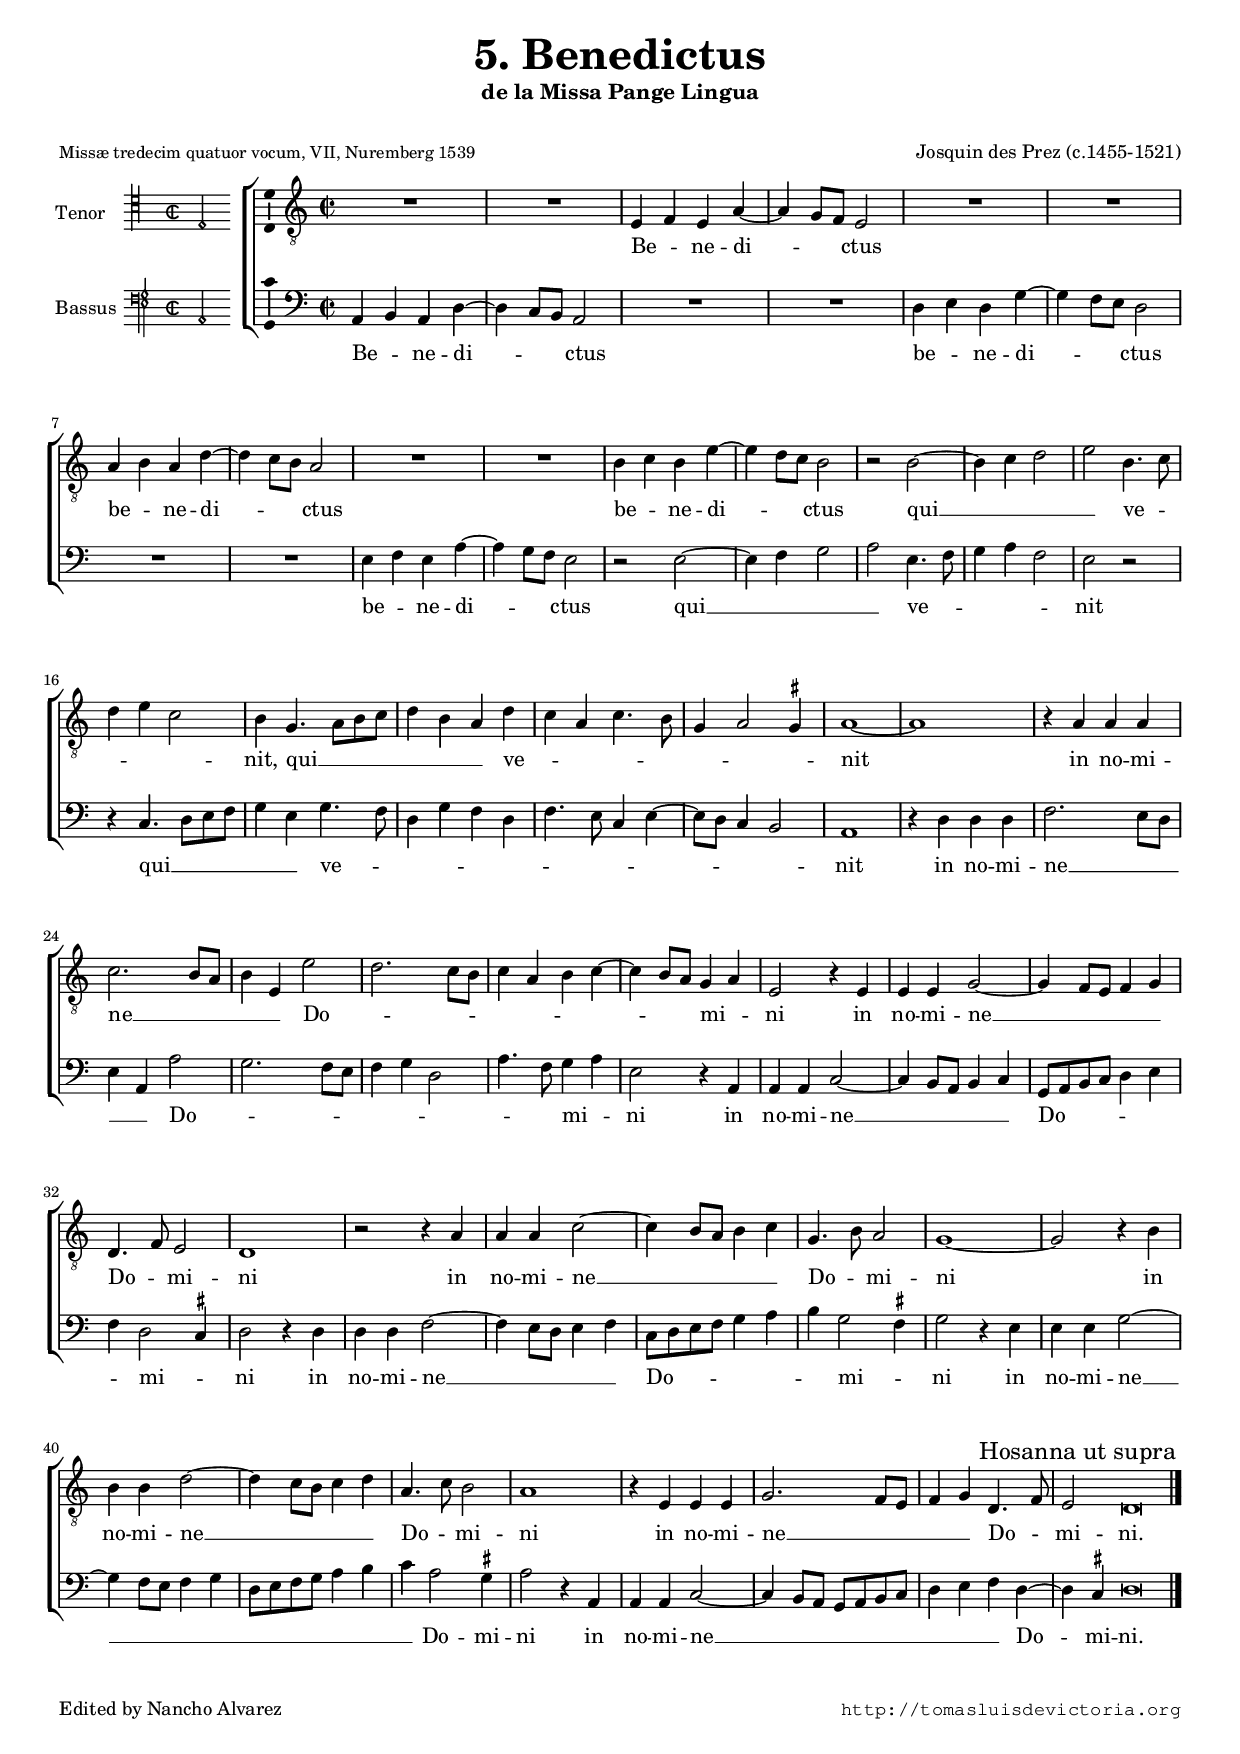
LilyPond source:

\version "2.18.0"

#(set-default-paper-size "a4")
#(set-global-staff-size 16.4)
#(ly:set-option 'point-and-click #f)
%mobile -s15.4 -i3.2

italicas=\override LyricText.font-shape = #'italic
rectas=\override LyricText.font-shape = #'upright
ss=\once \set suggestAccidentals = ##t
incipitwidth = 18
mtempo={\tempo 4 = 100}
mtempob={\tempo 4 = 50}
mt=#(define-music-function (parser location offset) (number?) ; move lyric text
      #{ \once \override LyricText.X-offset = -$offset #})


htitle="Pange lingua - 5.Benedictus"
hcomposer="Josquin"

\header {
	title=\markup{\fontsize #3 "5. Benedictus"}
	subtitle="de la Missa Pange Lingua"
	subsubtitle=\markup{\null \vspace #1 }
	composer="Josquin des Prez (c.1455-1521)"
        pdfauthor=\composer
	%opus="(-)"
	poet=\markup{\smaller "Missæ tredecim quatuor vocum, VII, Nuremberg 1539"} % editor Hans Ott, paginas del pdf de bsb: 86, 271, 427, 576
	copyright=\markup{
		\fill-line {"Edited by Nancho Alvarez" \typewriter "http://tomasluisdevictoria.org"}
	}
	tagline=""
}


global={\key c \major \time 2/2  \skip 1*47 \bar "|."
}

tenor={
	R1*4/4 |
	R1*4/4 |
	e4 f e a ~ |
	a g8 f e2 |
%5
	R1*4/4 |
	R1*4/4 |
	a4 b a d' ~ |
	d' c'8 b a2 |
	R1*4/4 |
%10
	R1*4/4 |
	b4 c' b e' ~ |
	e' d'8 c' b2 |
	r b ~ |
	b4 c' d'2 |
%15
	e' b4. c'8 |
	d'4 e' c'2 |
	b4 g4. a8 b c' |
	d'4 b a d' |
	c' a c'4. b8 |
%20
	g4 a2 \ss gis4 |
	a1 ~ |
	a |
	r4 a a a |
	c'2. b8 a |
%25
	b4 e e'2 |
	d'2. c'8 b |
	c'4 a b c' ~ |
	c' b8 a g4 a |
	e2 r4 e |
%30
	e e g2 ~ |
	g4 f8 e f4 g |
	d4. f8 e2 |
	d1 |
	r2 r4 a |
%35
	a a c'2 ~ |
	c'4 b8 a b4 c' |
	g4. b8 a2 |
	g1 ~ |
	g2 r4 b |
%40
	b b d'2 ~ |
	d'4 c'8 b c'4 d' |
	a4. c'8 b2 |
	a1 |
	r4 e e e |
%45
	g2. f8 e |
	f4 g d4. f8
	e2 d\breve*1/4
	\once \override Score.RehearsalMark.self-alignment-X=#RIGHT
	\mark \markup{"Hosanna ut supra"}
}

bassus={
	a,4 b, a, d ~ |
	d c8 b, a,2 |
	R1*4/4 |
	R1*4/4 |
%5
	d4 e d g ~ |
	g f8 e d2 |
	R1*4/4 |
	R1*4/4 |
	e4 f e a ~ |
%10
	a g8 f e2 |
	r e ~ |
	e4 f g2 |
	a e4. f8 |
	g4 a f2 |
%15
	e r |
	r4 c4. d8 e f |
	g4 e g4. f8 |
	d4 g f d |
	f4. e8 c4 e ~ |
%20
	e8 d c4 b,2 |
	a,1 |
	r4 d d d |
	f2. e8 d |
	e4 a, a2 |
%25
	g2. f8 e |
	f4 g d2 |
	a4. f8 g4 a |
	e2 r4 a, |
	a, a, c2 ~ |
%30
	c4 b,8 a, b,4 c |
	g,8 a, b, c d4 e |
	f d2 \ss cis4 |
	d2 r4 d |
	d d f2 ~ |
%35
	f4 e8 d e4 f |
	c8 d e f g4 a |
	b g2 \ss fis4 |
	g2 r4 e |
	e e g2 ~ |
%40
	g4 f8 e f4 g |
	d8 e f g a4 b |
	c' a2 \ss gis4 |
	a2 r4 a, |
	a, a, c2 ~ |
%45
	c4 b,8 a, g, a, b, c |
	d4 e f d ~ |
	d \ss cis d\breve*1/4
}

textotenor=\lyricmode{
Be -- _ ne -- di -- _ _ _ ctus
be -- _ ne -- di -- _ _ _ \mt #1 ctus
be -- _ ne -- di -- _ _ _ ctus
qui __ _ _ _ _ ve -- _ _ _ _ nit,
qui __ _ _ _ _ _ _ ve -- _ _ _ _ _ _ _ nit _
in no -- mi -- ne __ _ _ _ _ Do -- _ _ _ _ _ _ _ _ _ _ mi -- _ ni
in no -- mi -- ne __ _ _ _ _ _ Do -- _ mi -- ni
in no -- mi -- ne __ _ _ _ _ _ Do -- _ mi -- ni _
in no -- mi -- ne __ _ _ _ _ _ Do -- _ mi -- ni
in no -- mi -- ne __ _ _ _ _ Do -- _ mi -- ni.
}

textobassus=\lyricmode{
Be -- _ ne -- di -- _ _ _ \mt #1 ctus
be -- _ ne -- di -- _ _ _ ctus
be -- _ ne -- di -- _ _ _ ctus
qui __ _ _ _ _ ve -- _ _ _ _ nit
qui __ _ _ _ _ _ ve -- _ _ _ _ _ _ _ _ _ _ _ _ _ nit
in no -- mi -- ne __ _ _ _ _ Do -- _ _ _ _ _ _ _ _ mi -- _ ni
in no -- mi -- ne __ _ _ _ _ _ Do -- _ _ _ _ _ _ mi -- _ ni
in no -- mi -- ne __ _ _ _ _ _ Do -- _ _ _ _ _ _ mi -- _ ni
in no -- mi -- ne __ _ _ _ _ _ _ _ _ _ _ _ _ Do -- mi -- ni
in no -- mi -- ne __ _ _ _ _ _ _ _ _ _ _ Do -- _ mi -- ni.
}


incipittenor=\markup{
	\score{
		{ 
		\set Staff.instrumentName="Tenor   "
		\override NoteHead.style = #'neomensural 
		\override Staff.TimeSignature.style = #'neomensural
		\cadenzaOn 
		\clef "petrucci-c4"
		\key c \major
		\time 2/2
                e2
		} 
	\layout { line-width=\incipitwidth indent=0 }
	}
}

incipitbassus=\markup{
	\score{
		{ 
		\set Staff.instrumentName="Bassus "
		\override NoteHead.style = #'neomensural
		\override Staff.TimeSignature.style = #'neomensural
		\cadenzaOn 
		\clef "petrucci-f4"
		\key c \major
		\time 2/2
                a,2
		} 
	\layout { line-width=\incipitwidth indent = 0 }
	}
}

%\layout {
%       \context {\Voice
%               \remove Ligature_bracket_engraver
%               \consists Mensural_ligature_engraver
%       }
%       line-width=\incipitwidth
%       indent = 0
%}

\score {\transpose c' c'{
\new ChoirStaff<<

	
	\new Staff <<\global
	\new Voice="v3" {
		\set Staff.instrumentName=\incipittenor
		\clef "G_8"
		\tenor }
	\new Lyrics \lyricsto "v3" {\textotenor }
	>>

	\new Staff <<\global
	\new Voice="v4" {
		\set Staff.instrumentName=\incipitbassus
		\clef "bass"
		\bassus }
	\new Lyrics \lyricsto "v4" {\textobassus }
	>>
	
>>

	} % transpose

\layout{ 
	\context {\Lyrics 
		\override VerticalAxisGroup.staff-affinity = #UP
		\override VerticalAxisGroup.nonstaff-relatedstaff-spacing =
			#'((basic-distance . 0) (minimum-distance . 0) (padding . 1))
		\override LyricText.font-size = #1.2
		\override LyricHyphen.minimum-distance = #0.5
	}
	\context {\Score 
        \override TimeSignature.break-visibility=#end-of-line-invisible
		tempoHideNote = ##t
		\override BarNumber.padding = #2 
	}
	\context {\Voice 
		melismaBusyProperties = #'()
		%autoBeaming = ##f
	}
	\context {\Staff 
                %\RemoveEmptyStaves
                %\override VerticalAxisGroup.remove-first = ##t
		\override VerticalAxisGroup.staff-staff-spacing =
			#'((basic-distance . 11) (minimum-distance . 0) (padding . 1))
		\consists Ambitus_engraver 
		\override LigatureBracket.padding = #1
	}
}

%\midi { \mtempo }

}


\paper{
	evenHeaderMarkup=\markup  \fill-line { \fromproperty #'page:page-number-string \htitle \hcomposer }
	oddHeaderMarkup= \markup  \fill-line { \on-the-fly #not-first-page \hcomposer \on-the-fly #not-first-page \htitle \on-the-fly #not-first-page \fromproperty #'page:page-number-string }
	%system-count=20
	%page-count = 8
	ragged-last-bottom = ##f
	indent=3.3\cm
	system-system-spacing =
	#'((basic-distance . 17) (minimum-distance . 0) (padding . 0))
	top-system-spacing = % header
	#'((basic-distance . 8) (minimum-distance . 0) (padding . 1))
	last-bottom-spacing = % footer
	#'((basic-distance . 14) (minimum-distance . 0) (padding . 0))
	markup-system-spacing.padding = #1.5

first-page-number=22
oddHeaderMarkup=\markup \fill-line {\hcomposer \htitle \fromproperty #'page:page-number-string }
evenHeaderMarkup=\markup \fill-line {\on-the-fly #not-first-page \fromproperty #'page:page-number-string \on-the-fly #not-first-page \htitle \on-the-fly #not-first-page \hcomposer }
}